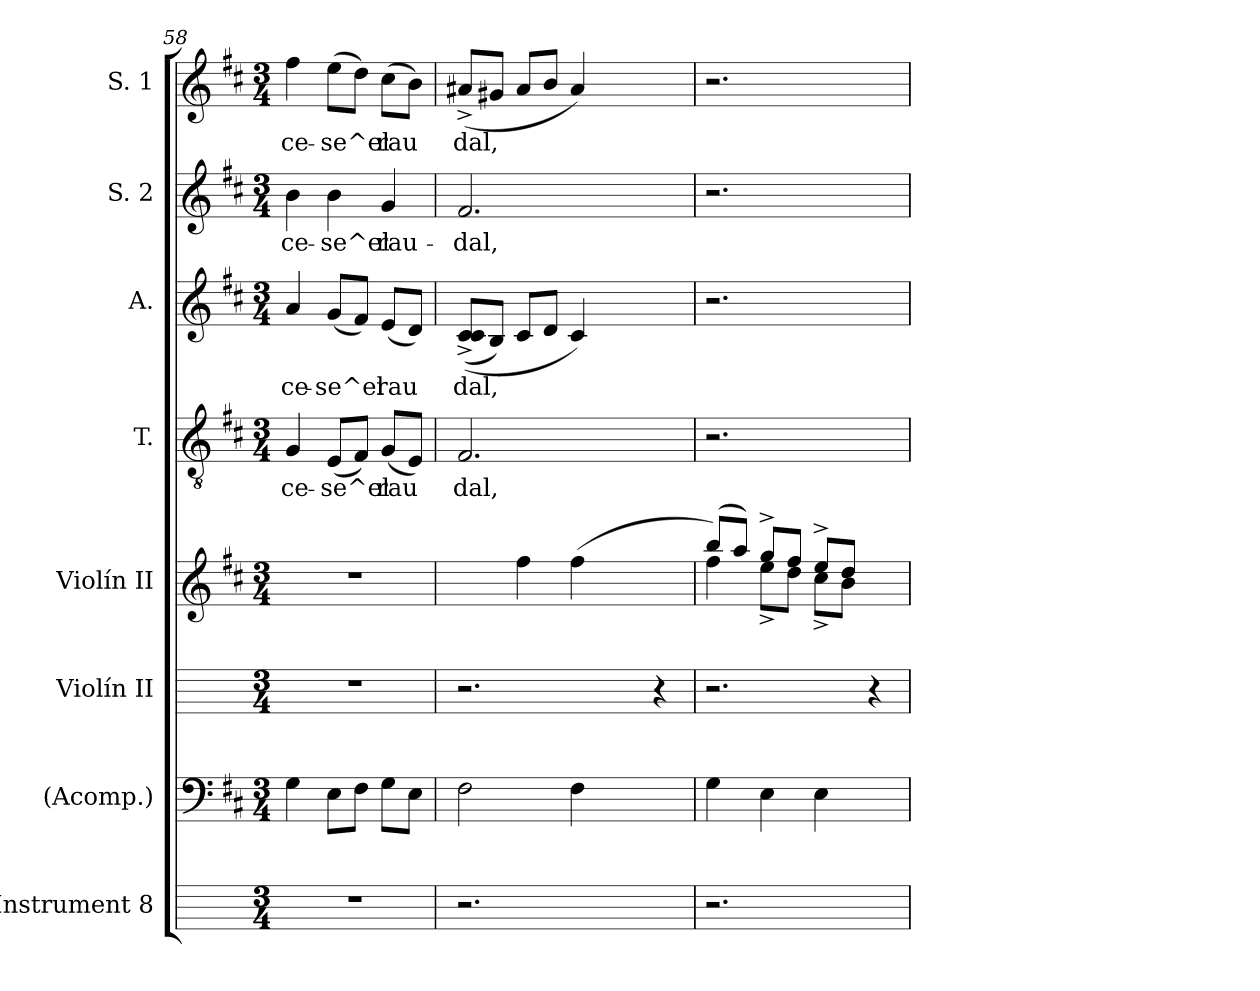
**kern	**kern	**kern	**kern	**kern	**text	**kern	**text	**kern	**text	**kern	**text
*part8	*part7	*part6	*part5	*part4	*part4	*part3	*part3	*part2	*part2	*part1	*part1
*staff8	*staff7	*staff6	*staff5	*staff4	*staff4	*staff3	*staff3	*staff2	*staff2	*staff1	*staff1
*I"Instrument 8	*I"(Acomp.)	*I"Violín II	*I"Violín II	*I"T.	*	*I"A.	*	*I"S. 2	*	*I"S. 1	*
*	*	*	*I'Violín I	*I'T.	*	*I'A.	*	*I'S. 2	*	*I'S. 1	*
*	*clefF4	*	*clefG2	*clefGv2	*	*clefG2	*	*clefG2	*	*clefG2	*
*k[]	*k[f#c#]	*k[]	*k[f#c#]	*k[f#c#]	*	*k[f#c#]	*	*k[f#c#]	*	*k[f#c#]	*
*C:	*D:	*C:	*D:	*D:	*	*D:	*	*D:	*	*D:	*
*M3/4	*M3/4	*M3/4	*M3/4	*M3/4	*	*M3/4	*	*M3/4	*	*M3/4	*
=58	=58	=58	=58	=58	=58	=58	=58	=58	=58	=58	=58
!	!	!	!	!	!LO:LY:b:cj	!	!LO:LY:b	!	!LO:LY:b:cj	!	!LO:LY:b:cj
2.r	4G\	2.r	2.r	4G/	ce-	4a/	ce-	4b\	ce-	4ff#\	ce-
!	!	!	!	!	!LO:LY:b:cj	!	!LO:LY:b	!	!LO:LY:b:cj	!	!LO:LY:b:cj
.	8E\L	.	.	(<8E/L	-se^el	(<8g/L	-se^el-	4b\	-se^el	(>8ee\L	-se^el
!	!	!	!	!	!LO:LY:b:cj	!	!LO:LY:b	!	!	!	!LO:LY:b:cj
.	8F#\J	.	.	8F#/J)	.	8f#/J)	--	.	.	8dd\J)	.
!	!	!	!	!	!LO:LY:b:cj	!	!LO:LY:b	!	!LO:LY:b:cj	!	!LO:LY:b:cj
.	8G\L	.	.	(<8G/L	rau-	(<8e/L	-rau-	4g/	rau-	(>8cc#\L	rau-
!	!	!	!	!	!LO:LY:b:cj	!	!LO:LY:b	!	!	!	!LO:LY:b:cj
.	8E\J	.	.	8E/J)	--	8d/J)	--	.	.	8b\J)	--
=59	=59	=59	=59	=59	=59	=59	=59	=59	=59	=59	=59
!	!	!	!	!	!LO:LY:b:cj	!	!LO:LY:b	!	!LO:LY:b:cj	!	!LO:LY:b:cj
2.r	2F#\	2.r	4ryy	2.F#/	-dal,	(>(>8c#/^> 8c#/^>L	-dal,	2.f#/	-dal,	(>8a#X^>/L	-dal,
!	!	!	!	!	!	!	!LO:LY:b	!	!	!	!LO:LY:b:cj
.	.	.	.	.	.	8B/J)	.	.	.	8g#X/J	.
!	!	!	!	!	!	!	!LO:LY:b	!	!	!	!LO:LY:b:cj
.	.	.	4ff#\	.	.	8c#/L	.	.	.	8a#/L	.
!	!	!	!	!	!	!	!LO:LY:b	!	!	!	!LO:LY:b:cj
.	.	.	.	.	.	8d/J	.	.	.	8b/J	.
!	!	!	!	!	!	!	!LO:LY:b	!	!	!	!LO:LY:b:cj
.	4F#\	.	(>4ff#\	.	.	4c#/)	.	.	.	4a#/)	.
2ryy	2ryy	4ryy	2ryy	2ryy	.	2ryy	.	2ryy	.	2ryy	.
.	.	4r	.	.	.	.	.	.	.	.	.
!!LO:PB:g=z
=60	=60	=60	=60	=60	=60	=60	=60	=60	=60	=60	=60
*	*	*	*^	*	*	*	*	*	*	*	*
2.r	4G\	2.r	(<8bb/L)	4ff#\	2.r	.	2.r	.	2.r	.	2.r	.
.	.	.	8aa/J)	.	.	.	.	.	.	.	.	.
.	4E\	.	8gg^>/L	8ee^<\L	.	.	.	.	.	.	.	.
.	.	.	8ff#/J	8dd\J	.	.	.	.	.	.	.	.
.	4E\	.	8ee^>/L	8cc#^<\L	.	.	.	.	.	.	.	.
.	.	.	8dd/J	8b\J	.	.	.	.	.	.	.	.
4ryy	4ryy	4r	4ryy	4ryy	4ryy	.	4ryy	.	4ryy	.	4ryy	.
*	*	*	*v	*v	*	*	*	*	*	*	*	*
=	=	=	=	=	=	=	=	=	=	=	=
*-	*-	*-	*-	*-	*-	*-	*-	*-	*-	*-	*-
